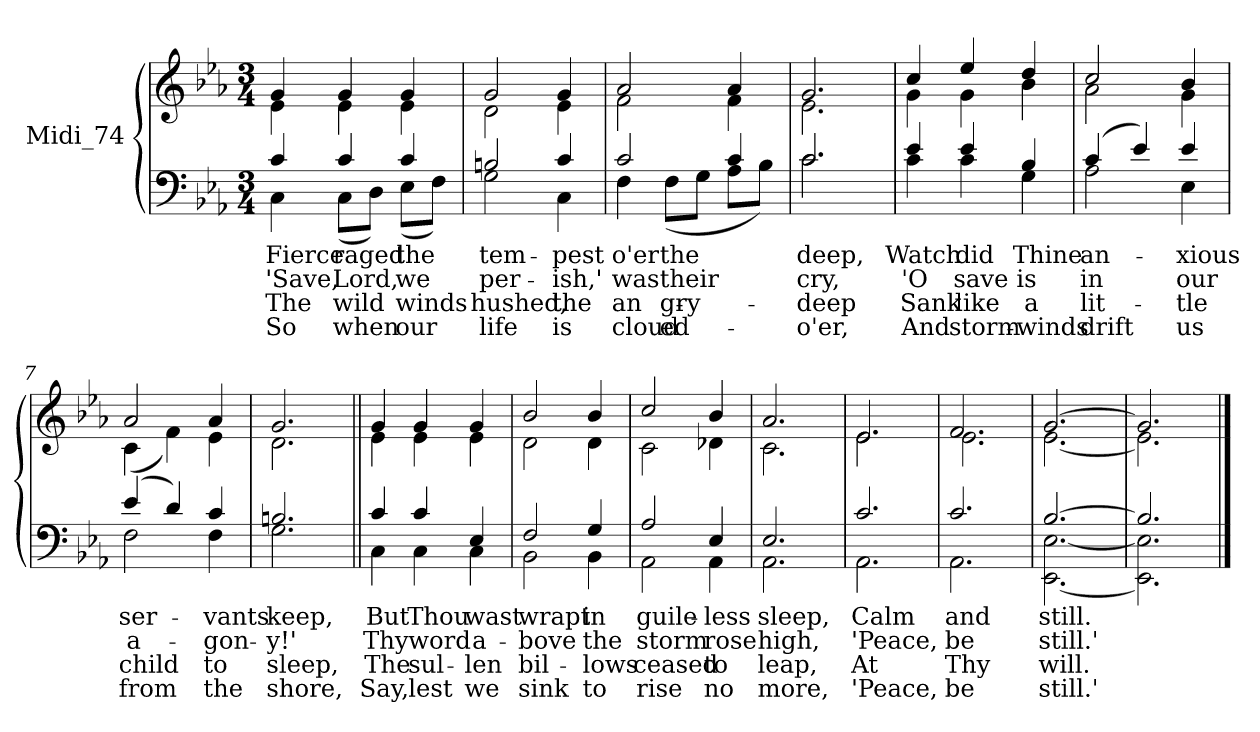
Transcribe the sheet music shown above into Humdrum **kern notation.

**kern	**text	**text	**text	**text	**kern
*part2	*part2	*part2	*part2	*part2	*part1
*staff2	*staff2	*staff2	*staff2	*staff2	*staff1
*I"Midi_74	*	*	*	*	*I"Midi_74
*clefF4	*	*	*	*	*clefG2
*k[b-e-a-]	*	*	*	*	*k[b-e-a-]
*E-:	*	*	*	*	*E-:
*M3/4	*	*	*	*	*M3/4
=1	=1	=1	=1	=1	=1
*^	*	*	*	*	*
!	!	!	!	!	!	!LO:TX:a:t=St Aëlred (88. 83)
!	!	!	!	!	!	!LO:TX:a:cj:t=Fierce raged the tempest o'er the deep
!	!	!	!	!	!	!LO:TX:a:cj:t=John Bacchus Dykes\n(1823-76)
!	!	!	!	!	!	!LO:TX:a:cj:t=Godfrey Thring\n(1823-1908)
!	!	!LO:LY:a	!LO:LY:a	!LO:LY:a	!LO:LY:a	!
*	*	*	*	*	*	*^
4c/	4C\	Fierce	'Save,	The	So	4g/	4e-\
!	!	!LO:LY:a	!LO:LY:a	!LO:LY:a	!LO:LY:a	!	!
4c/	(<8C\L	raged	Lord,	wild	when	4g/	4e-\
.	8D\J)	.	.	.	.	.	.
!	!	!LO:LY:a	!LO:LY:a	!LO:LY:a	!LO:LY:a	!	!
4c/	(<8E-\L	the	we	winds	our	4g/	4e-\
.	8F\J)	.	.	.	.	.	.
=2	=2	=2	=2	=2	=2	=2	=2
!	!	!LO:LY:a	!LO:LY:a	!LO:LY:a	!LO:LY:a	!	!
2Bn/	2G\	tem-	-per-	-hushed,	life	2g/	2d\
!	!	!LO:LY:a	!LO:LY:a	!LO:LY:a	!LO:LY:a	!	!
4c/	4C\	pest	ish,'	the	is	4g/	4e-\
=3	=3	=3	=3	=3	=3	=3	=3
!	!	!LO:LY:a	!LO:LY:a	!LO:LY:a	!LO:LY:a	!	!
2c/	4F\	o'er	was	an-	-cloud-	2a-/	2f\
!	!	!LO:LY:a	!LO:LY:a	!LO:LY:a	!LO:LY:a	!	!
.	(<8F\L	-the	their	gry	ed	.	.
.	8G\J	.	.	.	.	.	.
4c/	8A-\L	.	.	.	.	4a-/	4f\
.	8B-\J)	.	.	.	.	.	.
=4	=4	=4	=4	=4	=4	=4	=4
!	!	!LO:LY:a	!LO:LY:a	!LO:LY:a	!LO:LY:a	!	!
2.c/	2.c\	deep,	cry,	deep	o'er,	2.g/	2.e-\
=5	=5	=5	=5	=5	=5	=5	=5
!	!	!LO:LY:a	!LO:LY:a	!LO:LY:a	!LO:LY:a	!	!
4e-/	4c\	Watch	'O	Sank	And	4cc/	4g\
!	!	!LO:LY:a	!LO:LY:a	!LO:LY:a	!LO:LY:a	!	!
4e-/	4c\	did	save	like	storm-	4ee-/	4g\
!	!	!LO:LY:a	!LO:LY:a	!LO:LY:a	!LO:LY:a	!	!
4B-/	4G\	-Thine	is	a	winds	4dd/	4b-\
=6	=6	=6	=6	=6	=6	=6	=6
!	!	!LO:LY:a	!LO:LY:a	!LO:LY:a	!LO:LY:a	!	!
(>4c/	2A-\	an-	in	lit-	drift	2cc/	2a-\
4e-/)	.	.	.	.	.	.	.
!	!	!LO:LY:a	!LO:LY:a	!LO:LY:a	!LO:LY:a	!	!
4e-/	4E-\	xious	our	tle	us	4b-/	4g\
!!LO:LB:g=z	!!
=7	=7	=7	=7	=7	=7	=7	=7
!	!	!LO:LY:a	!LO:LY:a	!LO:LY:a	!LO:LY:a	!	!
(>4e-/	2F\	ser-	a-	child	from	2a-/	(<4c\
4d/)	.	.	.	.	.	.	4f\)
!	!	!LO:LY:a	!LO:LY:a	!LO:LY:a	!LO:LY:a	!	!
4c/	4F\	vants	gon-	-to	the	4a-/	4e-\
=8	=8	=8	=8	=8	=8	=8	=8
!	!	!LO:LY:a	!LO:LY:a	!LO:LY:a	!LO:LY:a	!	!
2.Bn/	2.G\	keep,	y!'	sleep,	shore,	2.g/	2.d\
=9||	=9||	=9||	=9||	=9||	=9||	=9||	=9||
!	!	!LO:LY:a	!LO:LY:a	!LO:LY:a	!LO:LY:a	!	!
4c/	4C\	But	Thy	The	Say,	4g/	4e-\
!	!	!LO:LY:a	!LO:LY:a	!LO:LY:a	!LO:LY:a	!	!
4c/	4C\	Thou	word	sul-	-lest	4g/	4e-\
!	!	!LO:LY:a	!LO:LY:a	!LO:LY:a	!LO:LY:a	!	!
4E-/	4C\	wast	a-	-len	we	4g/	4e-\
=10	=10	=10	=10	=10	=10	=10	=10
!	!	!LO:LY:a	!LO:LY:a	!LO:LY:a	!LO:LY:a	!	!
2F/	2BB-\	wrapt	bove	bil-	-sink	2b-/	2d\
!	!	!LO:LY:a	!LO:LY:a	!LO:LY:a	!LO:LY:a	!	!
4G/	4BB-\	in	the	lows	to	4b-/	4d\
=11	=11	=11	=11	=11	=11	=11	=11
!	!	!LO:LY:a	!LO:LY:a	!LO:LY:a	!LO:LY:a	!	!
2A-/	2AA-\	guile-	-storm	ceased	rise	2cc/	2c\
!	!	!LO:LY:a	!LO:LY:a	!LO:LY:a	!LO:LY:a	!	!
4E-/	4AA-\	less	rose	to	no	4b-/	4d-X\
=12	=12	=12	=12	=12	=12	=12	=12
!	!	!LO:LY:a	!LO:LY:a	!LO:LY:a	!LO:LY:a	!	!
2.E-/	2.AA-\	sleep,	high,	leap,	more,	2.a-/	2.c\
=13	=13	=13	=13	=13	=13	=13	=13
!	!	!LO:LY:a	!LO:LY:a	!LO:LY:a	!LO:LY:a	!	!
2.c/	2.AA-\	Calm	'Peace,	At	'Peace,	2.e-/	2.e-\
=14	=14	=14	=14	=14	=14	=14	=14
!	!	!LO:LY:a	!LO:LY:a	!LO:LY:a	!LO:LY:a	!	!
2.c/	2.AA-\	and	be	Thy	be	2.f/	2.e-\
=15	=15	=15	=15	=15	=15	=15	=15
!	!	!LO:LY:a	!LO:LY:a	!LO:LY:a	!LO:LY:a	!	!
[2.B-/	[2.EE-\ [2.E-\	still.	still.'	will.	still.'	[2.g/	[2.e-\
=16	=16	=16	=16	=16	=16	=16	=16
2.B-/]	2.EE-\] 2.E-\]	.	.	.	.	2.g/]	2.e-\]
*v	*v	*	*	*	*	*	*
*	*	*	*	*	*v	*v
==	==	==	==	==	==
*-	*-	*-	*-	*-	*-
